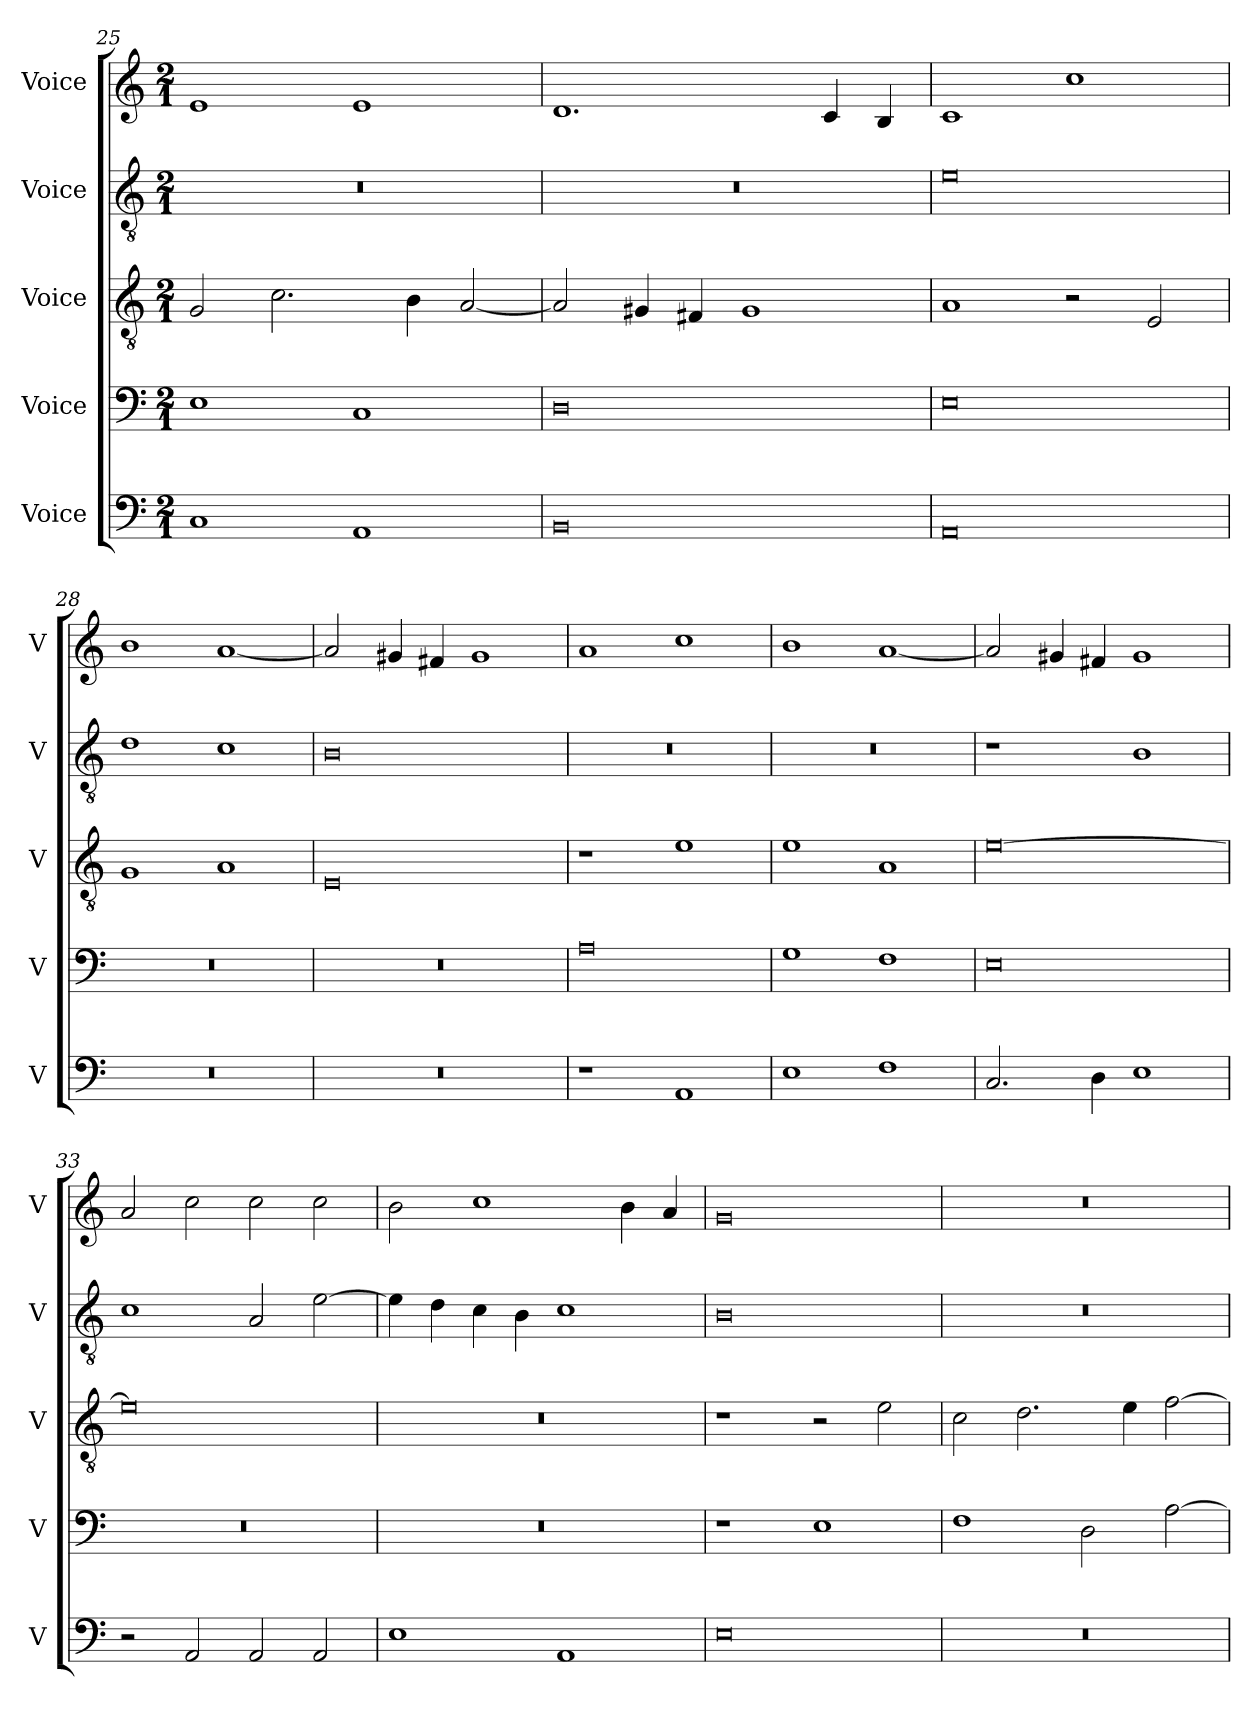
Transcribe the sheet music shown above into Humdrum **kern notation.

**kern	**kern	**kern	**kern	**kern
*part5	*part4	*part3	*part2	*part1
*staff5	*staff4	*staff3	*staff2	*staff1
*I"Voice	*I"Voice	*I"Voice	*I"Voice	*I"Voice
*I'V	*I'V	*I'V	*I'V	*I'V
*clefF4	*clefF4	*clefGv2	*clefGv2	*clefG2
*k[]	*k[]	*k[]	*k[]	*k[]
*M2/1	*M2/1	*M2/1	*M2/1	*M2/1
=25	=25	=25	=25	=25
1C	1E	2G/	0r	1e
.	.	2.c\	.	.
1AA	1C	.	.	1e
.	.	4B\	.	.
.	.	[2A/	.	.
=26	=26	=26	=26	=26
0BB	0D	2A/]	0r	1.d
.	.	4G#X/	.	.
.	.	4F#X/	.	.
.	.	1G#	.	.
.	.	.	.	4c/
.	.	.	.	4B/
!!LO:PB:g=z
=27	=27	=27	=27	=27
0AA	0E	1A	0e	1c
.	.	2r	.	1cc
.	.	2E/	.	.
=28	=28	=28	=28	=28
0r	0r	1G	1d	1b
.	.	1A	1c	[1a
=29	=29	=29	=29	=29
0r	0r	0E	0B	2a/]
.	.	.	.	4g#X/
.	.	.	.	4f#X/
.	.	.	.	1g#
=30	=30	=30	=30	=30
1r	0A	1r	0r	1a
1AA	.	1e	.	1cc
=31	=31	=31	=31	=31
1E	1G	1e	0r	1b
1F	1F	1A	.	[1a
!!LO:LB:g=z
=32	=32	=32	=32	=32
2.C/	0E	[0e	1r	2a/]
.	.	.	.	4g#X/
4D\	.	.	.	4f#X/
1E	.	.	1B	1g#
=33	=33	=33	=33	=33
2r	0r	0e]	1c	2a/
2AA/	.	.	.	2cc\
2AA/	.	.	2A/	2cc\
2AA/	.	.	[2e\	2cc\
=34	=34	=34	=34	=34
1E	0r	0r	4e\]	2b\
.	.	.	4d\	.
.	.	.	4c\	1cc
.	.	.	4B\	.
1AA	.	.	1c	.
.	.	.	.	4b\
.	.	.	.	4a/
=35	=35	=35	=35	=35
0E	1r	1r	0B	0g
.	1E	2r	.	.
.	.	2e\	.	.
!!LO:LB:g=z
=36	=36	=36	=36	=36
0r	1F	2c\	0r	0r
.	.	2.d\	.	.
.	2D\	.	.	.
.	.	4e\	.	.
.	[2A\	[2f\	.	.
=	=	=	=	=
*-	*-	*-	*-	*-
